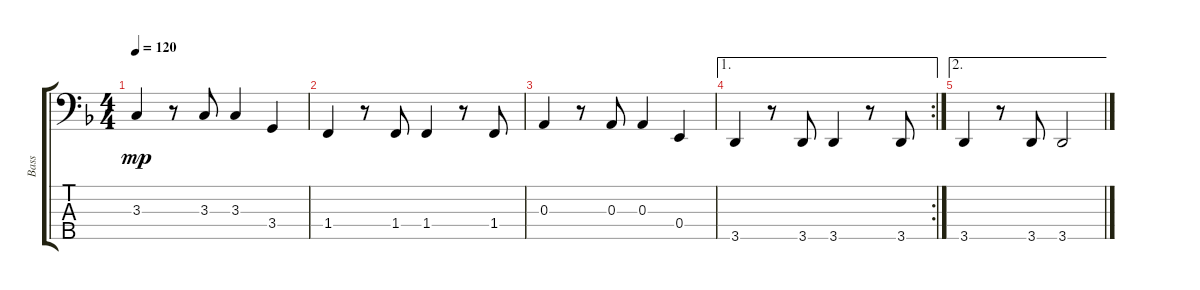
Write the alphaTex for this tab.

\track ("Bass" "Bass") {instrument electricbassfinger}
\staff {score tabs}
\tuning (G2 D2 A1 E1 B0) {hide}
\ts (4 4)
\tempo 120
\clef f4
\ks dminor
3.3.4{dy mp} r.8 3.3.8 3.3.4 3.4.4 |
1.4.4 r.8 1.4.8 1.4.4 r.8 1.4.8 |
0.3.4 r.8 0.3.8 0.3.4 0.4.4 |
\ae 1
\rc 2
3.5.4 r.8 3.5.8 3.5.4 r.8 3.5.8 |
\ae 2
3.5.4 r.8 3.5.8 3.5.2
